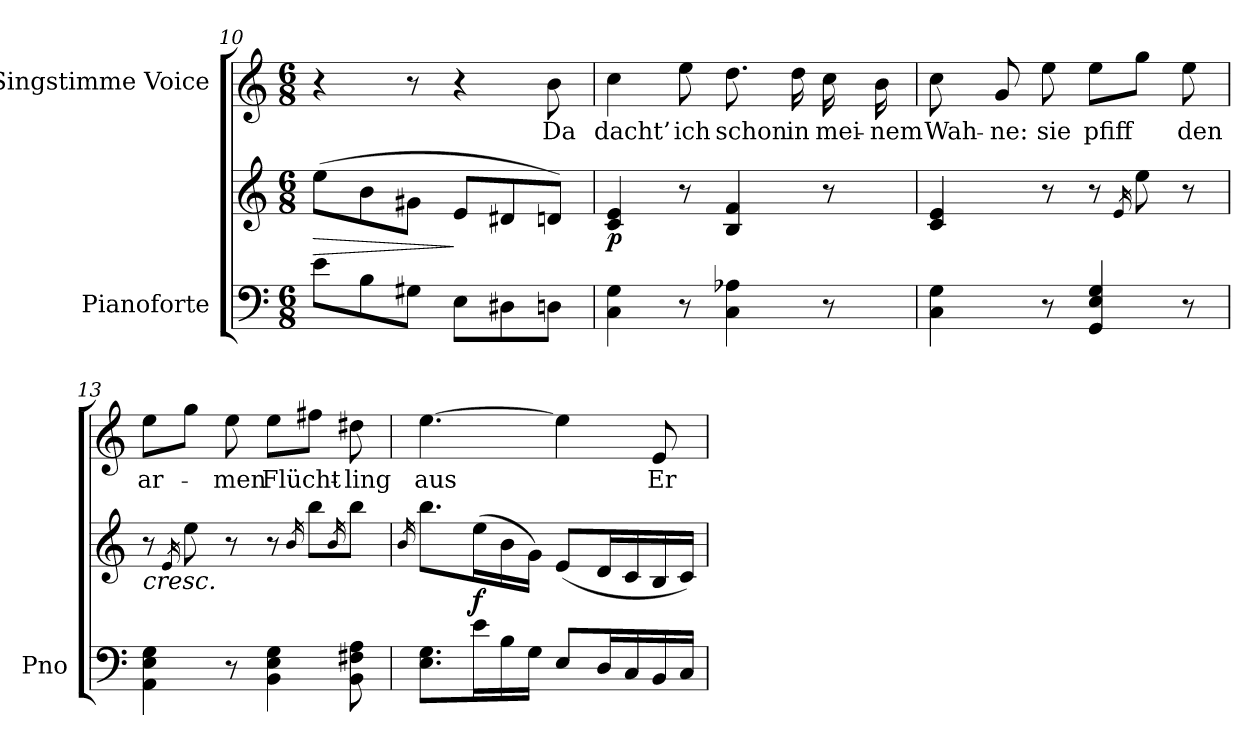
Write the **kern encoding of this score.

**kern	**kern	**dynam	**kern	**text
*part2	*part2	*part2	*part1	*part1
*staff3	*staff2	*staff2/3	*staff1	*staff1
*I"Pianoforte	*	*	*I"Singstimme Voice	*
*I'Pno	*	*	*	*
*clefF4	*clefG2	*	*clefG2	*
*k[]	*k[]	*	*k[]	*
*M6/8	*M6/8	*	*M6/8	*
=10	=10	=10	=10	=10
!	!	!LO:HP:b	!	!
8e\L	(8ee\L	>	4r	.
8B\	8b\	.	.	.
8G#X\J	8g#X\J	.	8r	.
8E\L	8e/L	]	4r	.
8D#X\	8d#X/	.	.	.
8Dn\J	8dn/J)	.	8b\	Da
=11	=11	=11	=11	=11
!	!	!LO:DY:b	!	!
4C\ 4G\	4c/ 4e/	p	4cc\	dacht’
8r	8r	.	8ee\	ich
4C\ 4A-X\	4B/ 4f/	.	8.dd\	schon
.	.	.	16dd\	in
8r	8r	.	16cc\	mei-
.	.	.	16b\	-nem
=12	=12	=12	=12	=12
4C\ 4G\	4c/ 4e/	.	8cc\	Wah-
.	.	.	8g/	-ne:
8r	8r	.	8ee\	sie
4GG/ 4E/ 4G/	8r	.	8ee\L	pfiff
.	16qe/	.	.	.
.	8ee\	.	8gg\J	.
8r	8r	.	8ee\	den
=13	=13	=13	=13	=13
!	!LO:TX:b:i:t=cresc.	!	!	!
4AA\ 4E\ 4G\	8r	.	8ee\L	ar-
.	16qe/	.	.	.
.	8ee\	.	8gg\J	.
8r	8r	.	8ee\	-men
4BB\ 4E\ 4G\	8r	.	8ee\L	Flücht-
.	16qb/	.	.	.
.	8bb\L	.	8ff#X\J	.
.	16qb/	.	.	.
8BB\ 8F#X\ 8A\	8bb\J	.	8dd#X\	-ling
=14	=14	=14	=14	=14
.	16qb/	.	.	.
8.E\ 8.G\L	8.bb\L	.	[4.ee\	aus
!	!	!LO:DY:b	!	!
16e\L	(16ee\L	f	.	.
16B\	16b\	.	.	.
16G\JJ	16g\JJ)	.	.	.
8E/L	(8e/L	.	4ee\]	.
16D/L	16d/L	.	.	.
16C/	16c/	.	.	.
16BB/	16B/	.	8e/	Er
16C/JJ	16c/JJ)	.	.	.
=	=	=	=	=
*-	*-	*-	*-	*-
